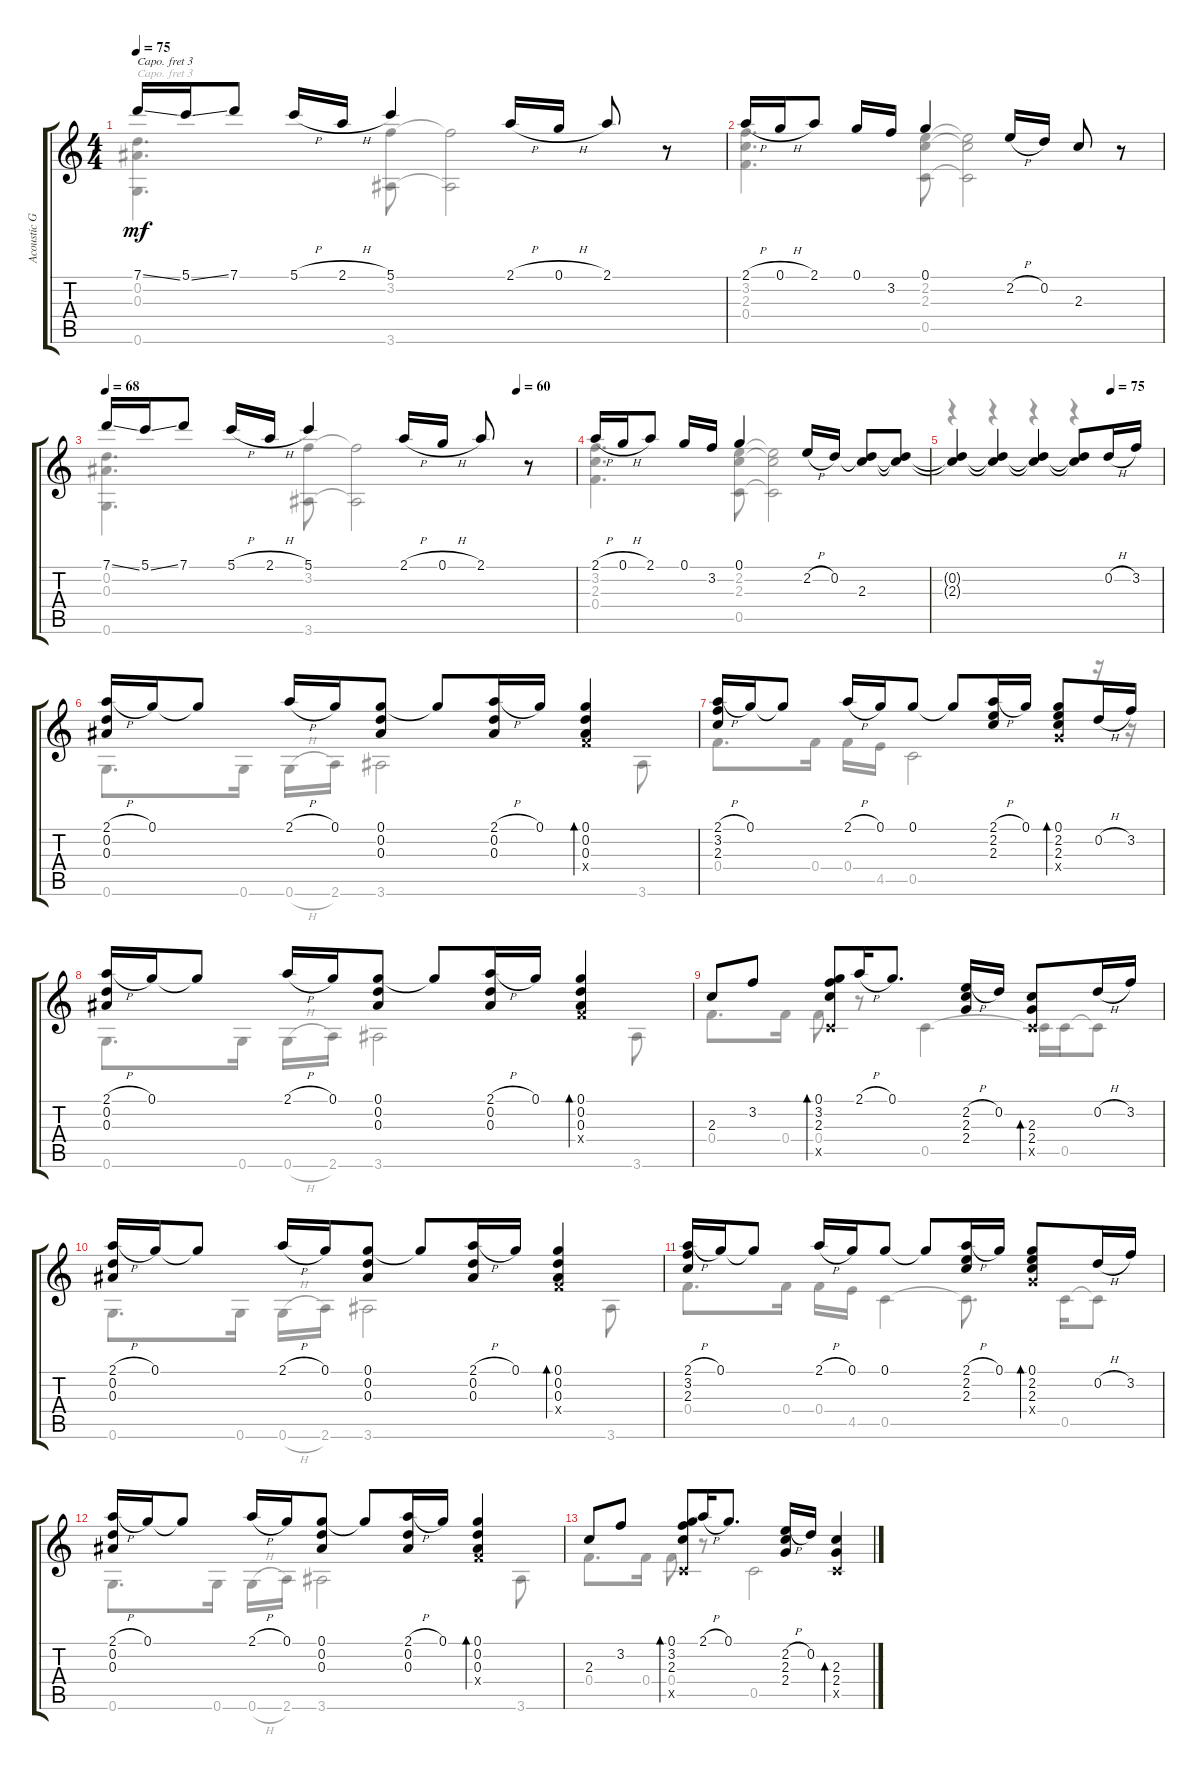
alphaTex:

\track ("Acoustic Guitar (Steel)" "Acoustic G") {instrument acousticguitarsteel}
\staff {score tabs}
\capo 3
\tuning (E4 B3 G3 D3 A2 E2) {hide}
\voice
\ts (4 4)
\tempo 75
\clef g2
\ks c
7.1{ss}.16{dy mf instrument acousticguitarsteel} 5.1{ss}.16 7.1.8 5.1{h}.16 2.1{h}.16 5.1.4 2.1{h}.16 0.1{h}.16 2.1.8 r.8 |
2.1{h}.16 0.1{h}.16 2.1.8 0.1.16 3.2.16 0.1.4 2.2{h}.16 0.2.16 2.3.8 r.8 |
\tempo 68
\tempo (60 0.875)
7.1{ss}.16 5.1{ss}.16 7.1.8 5.1{h}.16 2.1{h}.16 5.1.4 2.1{h}.16 0.1{h}.16 2.1.8 r.8 |
2.1{h}.16 0.1{h}.16 2.1.8 0.1.16 3.2.16 0.1.4 2.2{h}.16 0.2.16 (0.2{t} 2.3).8 (0.2{t} 2.3{t}).8 |
\tempo (75 0.75)
(0.2{t} 2.3{t}).4 (0.2{t} 2.3{t}).4 (0.2{t} 2.3{t}).4 (0.2{t} 2.3{t}).8 0.2{h}.16 3.2.16 |
(2.1{h} 0.2 0.3).16 0.1.16 0.1{t}.8 2.1{h}.16 0.1.16 (0.1 0.2 0.3).8 0.1{t}.8 (2.1{h} 0.2 0.3).16 0.1.16 (0.1 0.2 0.3 0.4{x}).4{bd 60} |
(2.1{h} 3.2 2.3).16 0.1.16 0.1{t}.8 2.1{h}.16 0.1.16 0.1.8 0.1{t}.8 (2.1{h} 2.2 2.3).16 0.1.16 (0.1 2.2 2.3 2.4{x}).8{bd 60} 0.2{h}.16 3.2.16 |
(2.1{h} 0.2 0.3).16 0.1.16 0.1{t}.8 2.1{h}.16 0.1.16 (0.1 0.2 0.3).8 0.1{t}.8 (2.1{h} 0.2 0.3).16 0.1.16 (0.1 0.2 0.3 0.4{x}).4{bd 60} |
2.3.8 3.2.8 (0.1 3.2 2.3 0.5{x}).8{bd 60} 2.1{h}.16 0.1.8{d} (2.2{h} 2.3 2.4).16 0.2.16 (2.3 2.4 0.5{x}).8{bd 60} 0.2{h}.16 3.2.16 |
(2.1{h} 0.2 0.3).16 0.1.16 0.1{t}.8 2.1{h}.16 0.1.16 (0.1 0.2 0.3).8 0.1{t}.8 (2.1{h} 0.2 0.3).16 0.1.16 (0.1 0.2 0.3 0.4{x}).4{bd 60} |
(2.1{h} 3.2 2.3).16 0.1.16 0.1{t}.8 2.1{h}.16 0.1.16 0.1.8 0.1{t}.8 (2.1{h} 2.2 2.3).16 0.1.16 (0.1 2.2 2.3 2.4{x}).8{bd 60} 0.2{h}.16 3.2.16 |
(2.1{h} 0.2 0.3).16 0.1.16 0.1{t}.8 2.1{h}.16 0.1.16 (0.1 0.2 0.3).8 0.1{t}.8 (2.1{h} 0.2 0.3).16 0.1.16 (0.1 0.2 0.3 0.4{x}).4{bd 60} |
2.3.8 3.2.8 (0.1 3.2 2.3 0.5{x}).8{bd 60} 2.1{h}.16 0.1.8{d} (2.2{h} 2.3 2.4).16 0.2.16 (2.3 2.4 0.5{x}).4{bd 60}
\voice
\clef g2
\ottava regular
\simile none
\ks c
(0.2 0.3 0.6).4{d dy mf} (3.2 3.6).8 (3.2{t} 3.6{t}).2 |
(3.2 2.3 0.4).4{d} (2.2 2.3 0.5).8 (2.2{t} 2.3{t} 0.5{t}).2 |
(0.2 0.3 0.6).4{d} (3.2 3.6).8 (3.2{t} 3.6{t}).2 |
(3.2 2.3 0.4).4{d} (2.2 2.3 0.5).8 (2.2{t} 2.3{t} 0.5{t}).2 |
r.4 r.4 r.4 r.4 |
0.6.8{d} 0.6.16 0.6{h}.16 2.6.16 3.6.2 3.6.8 |
0.4.8{d} 0.4.16 0.4.16 4.5.16 0.5.2 r.16 r.16 |
0.6.8{d} 0.6.16 0.6{h}.16 2.6.16 3.6.2 3.6.8 |
0.4.8{d} 0.4.16 0.4.8 r.8 0.5.4 0.5{t}.16 0.5.16 0.5{t}.8 |
0.6.8{d} 0.6.16 0.6{h}.16 2.6.16 3.6.2 3.6.8 |
0.4.8{d} 0.4.16 0.4.16 4.5.16 0.5.4 0.5{t}.8{d} 0.5.16 0.5{t}.8 |
0.6.8{d} 0.6.16 0.6{h}.16 2.6.16 3.6.2 3.6.8 |
0.4.8{d} 0.4.16 0.4.8 r.8 0.5.2
